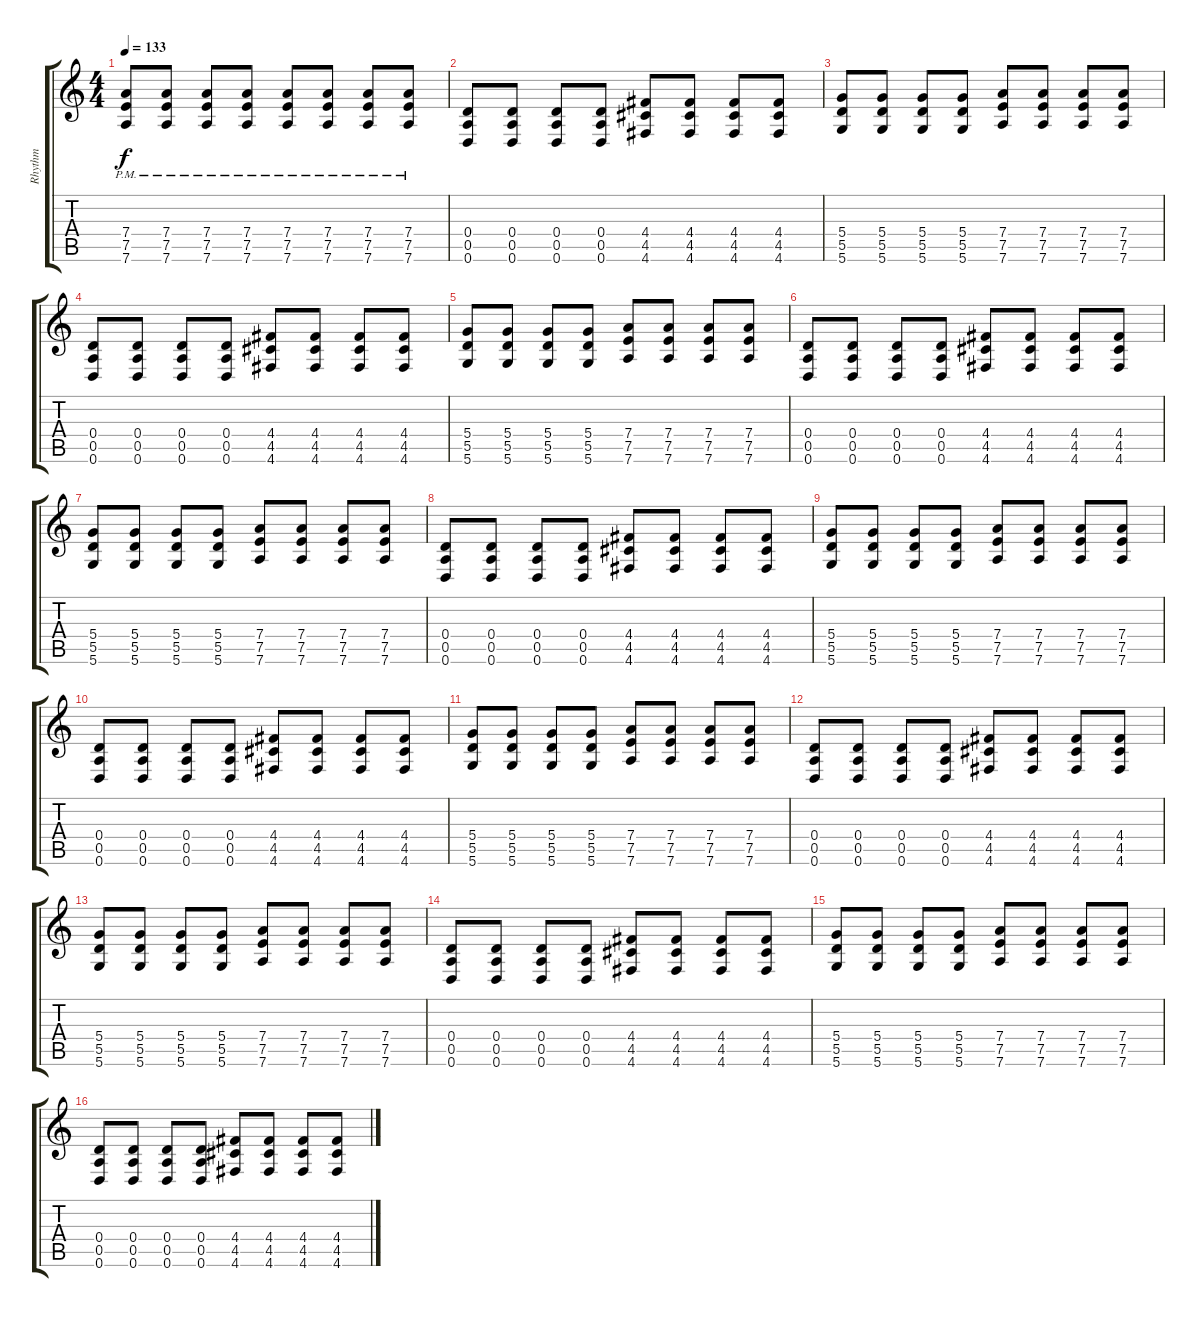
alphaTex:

\track ("Rhythm" "Rhythm") {instrument distortionguitar}
\staff {score tabs}
\tuning (E4 B3 G3 D3 A2 D2) {hide}
\ts (4 4)
\tempo 133
\clef g2
\ks c
(7.4{pm} 7.5{pm} 7.6{pm}).8{dy f} (7.4{pm} 7.5{pm} 7.6{pm}).8 (7.4{pm} 7.5{pm} 7.6{pm}).8 (7.4{pm} 7.5{pm} 7.6{pm}).8 (7.4{pm} 7.5{pm} 7.6{pm}).8 (7.4{pm} 7.5{pm} 7.6{pm}).8 (7.4{pm} 7.5{pm} 7.6{pm}).8 (7.4{pm} 7.5{pm} 7.6{pm}).8 |
(0.4 0.5 0.6).8 (0.4 0.5 0.6).8 (0.4 0.5 0.6).8 (0.4 0.5 0.6).8 (4.4 4.5 4.6).8 (4.4 4.5 4.6).8 (4.4 4.5 4.6).8 (4.4 4.5 4.6).8 |
(5.4 5.5 5.6).8 (5.4 5.5 5.6).8 (5.4 5.5 5.6).8 (5.4 5.5 5.6).8 (7.4 7.5 7.6).8 (7.4 7.5 7.6).8 (7.4 7.5 7.6).8 (7.4 7.5 7.6).8 |
(0.4 0.5 0.6).8 (0.4 0.5 0.6).8 (0.4 0.5 0.6).8 (0.4 0.5 0.6).8 (4.4 4.5 4.6).8 (4.4 4.5 4.6).8 (4.4 4.5 4.6).8 (4.4 4.5 4.6).8 |
(5.4 5.5 5.6).8 (5.4 5.5 5.6).8 (5.4 5.5 5.6).8 (5.4 5.5 5.6).8 (7.4 7.5 7.6).8 (7.4 7.5 7.6).8 (7.4 7.5 7.6).8 (7.4 7.5 7.6).8 |
(0.4 0.5 0.6).8 (0.4 0.5 0.6).8 (0.4 0.5 0.6).8 (0.4 0.5 0.6).8 (4.4 4.5 4.6).8 (4.4 4.5 4.6).8 (4.4 4.5 4.6).8 (4.4 4.5 4.6).8 |
(5.4 5.5 5.6).8 (5.4 5.5 5.6).8 (5.4 5.5 5.6).8 (5.4 5.5 5.6).8 (7.4 7.5 7.6).8 (7.4 7.5 7.6).8 (7.4 7.5 7.6).8 (7.4 7.5 7.6).8 |
(0.4 0.5 0.6).8 (0.4 0.5 0.6).8 (0.4 0.5 0.6).8 (0.4 0.5 0.6).8 (4.4 4.5 4.6).8 (4.4 4.5 4.6).8 (4.4 4.5 4.6).8 (4.4 4.5 4.6).8 |
(5.4 5.5 5.6).8 (5.4 5.5 5.6).8 (5.4 5.5 5.6).8 (5.4 5.5 5.6).8 (7.4 7.5 7.6).8 (7.4 7.5 7.6).8 (7.4 7.5 7.6).8 (7.4 7.5 7.6).8 |
(0.4 0.5 0.6).8 (0.4 0.5 0.6).8 (0.4 0.5 0.6).8 (0.4 0.5 0.6).8 (4.4 4.5 4.6).8 (4.4 4.5 4.6).8 (4.4 4.5 4.6).8 (4.4 4.5 4.6).8 |
(5.4 5.5 5.6).8 (5.4 5.5 5.6).8 (5.4 5.5 5.6).8 (5.4 5.5 5.6).8 (7.4 7.5 7.6).8 (7.4 7.5 7.6).8 (7.4 7.5 7.6).8 (7.4 7.5 7.6).8 |
(0.4 0.5 0.6).8 (0.4 0.5 0.6).8 (0.4 0.5 0.6).8 (0.4 0.5 0.6).8 (4.4 4.5 4.6).8 (4.4 4.5 4.6).8 (4.4 4.5 4.6).8 (4.4 4.5 4.6).8 |
(5.4 5.5 5.6).8 (5.4 5.5 5.6).8 (5.4 5.5 5.6).8 (5.4 5.5 5.6).8 (7.4 7.5 7.6).8 (7.4 7.5 7.6).8 (7.4 7.5 7.6).8 (7.4 7.5 7.6).8 |
(0.4 0.5 0.6).8 (0.4 0.5 0.6).8 (0.4 0.5 0.6).8 (0.4 0.5 0.6).8 (4.4 4.5 4.6).8 (4.4 4.5 4.6).8 (4.4 4.5 4.6).8 (4.4 4.5 4.6).8 |
(5.4 5.5 5.6).8 (5.4 5.5 5.6).8 (5.4 5.5 5.6).8 (5.4 5.5 5.6).8 (7.4 7.5 7.6).8 (7.4 7.5 7.6).8 (7.4 7.5 7.6).8 (7.4 7.5 7.6).8 |
(0.4 0.5 0.6).8 (0.4 0.5 0.6).8 (0.4 0.5 0.6).8 (0.4 0.5 0.6).8 (4.4 4.5 4.6).8 (4.4 4.5 4.6).8 (4.4 4.5 4.6).8 (4.4 4.5 4.6).8
